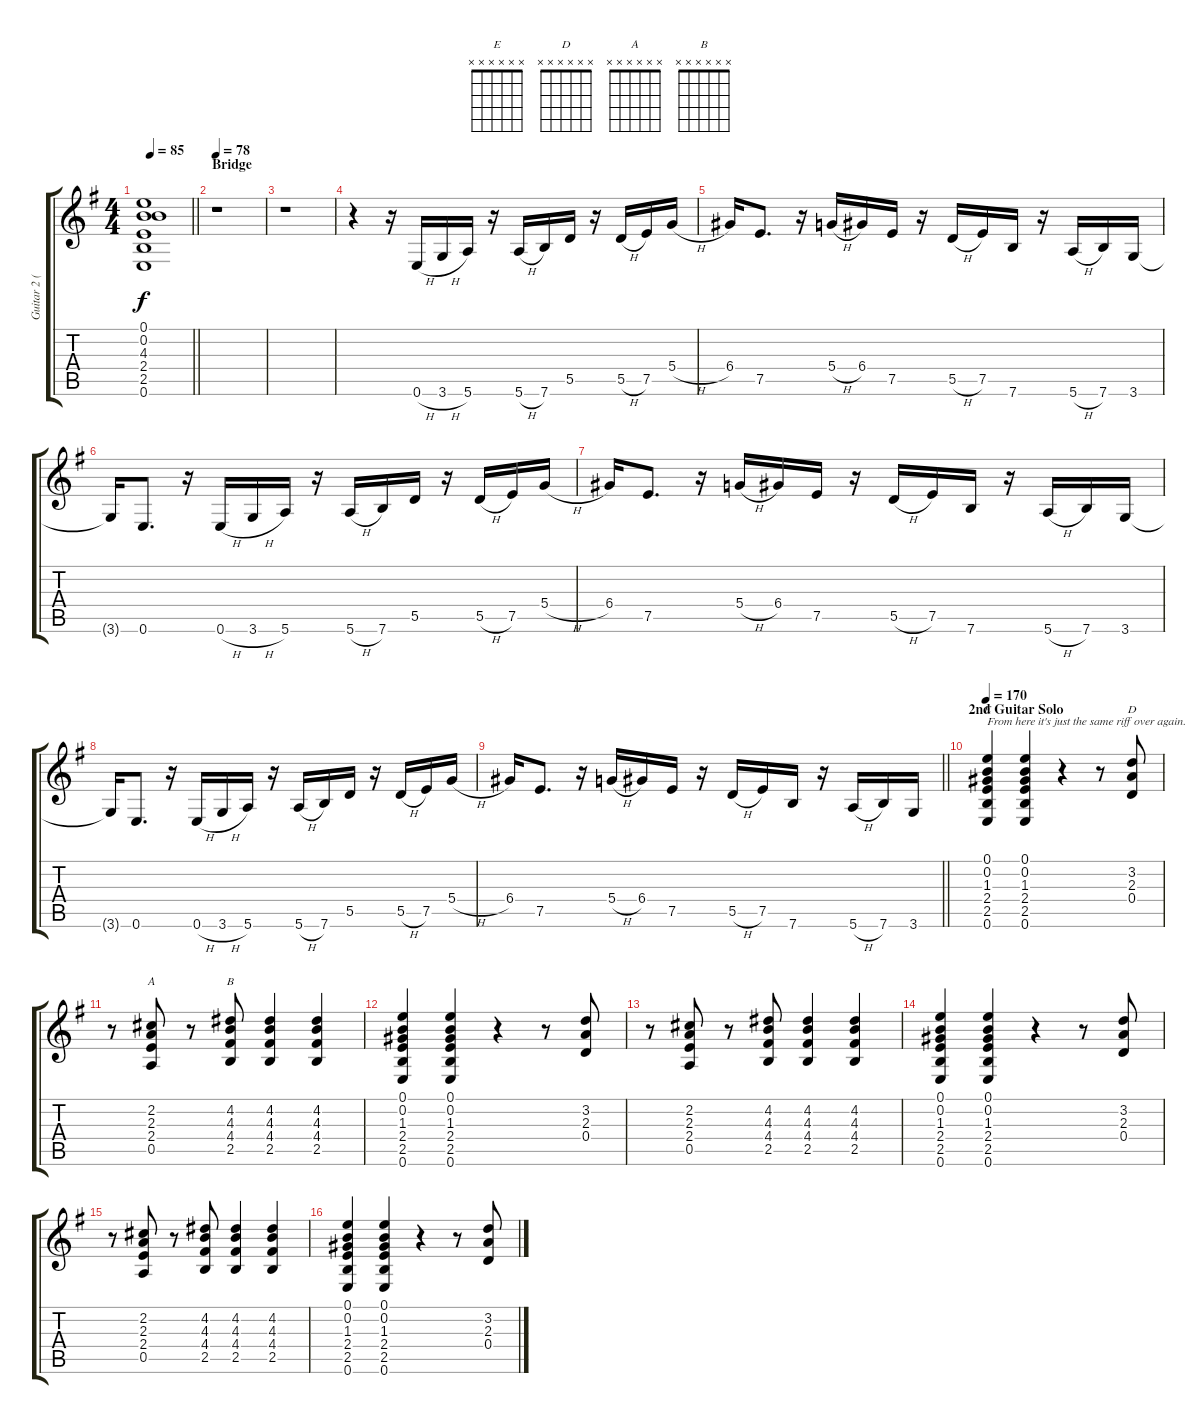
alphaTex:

\track ("Guitar 2 (right)" "Guitar 2 (") {instrument overdrivenguitar}
\staff {score tabs}
\tuning (E4 B3 G3 D3 A2 E2) {hide}
\chord ("E" x x x x x x)
\chord ("D" x x x x x x)
\chord ("A" x x x x x x)
\chord ("B" x x x x x x)
\ts (4 4)
\tempo 85
\clef g2
\barLineRight lightlight
\ks eminor
(0.1{t} 0.2{t} 4.3{t} 2.4{t} 2.5{t} 0.6{t}).1{dy f} |
\section ("" "Bridge")
\tempo 78
r.1 |
r.1 |
r.4 r.16 0.6{h}.16 3.6{h}.16 5.6.16 r.16 5.6{h}.16 7.6.16 5.5.16 r.16 5.5{h}.16 7.5.16 5.4{h}.16 |
6.4.16 7.5.8{d} r.16 5.4{h}.16 6.4.16 7.5.16 r.16 5.5{h}.16 7.5.16 7.6.16 r.16 5.6{h}.16 7.6.16 3.6.16 |
3.6{t}.16 0.6.8{d} r.16 0.6{h}.16 3.6{h}.16 5.6.16 r.16 5.6{h}.16 7.6.16 5.5.16 r.16 5.5{h}.16 7.5.16 5.4{h}.16 |
6.4.16 7.5.8{d} r.16 5.4{h}.16 6.4.16 7.5.16 r.16 5.5{h}.16 7.5.16 7.6.16 r.16 5.6{h}.16 7.6.16 3.6.16 |
3.6{t}.16 0.6.8{d} r.16 0.6{h}.16 3.6{h}.16 5.6.16 r.16 5.6{h}.16 7.6.16 5.5.16 r.16 5.5{h}.16 7.5.16 5.4{h}.16 |
\barLineRight lightlight
6.4.16 7.5.8{d} r.16 5.4{h}.16 6.4.16 7.5.16 r.16 5.5{h}.16 7.5.16 7.6.16 r.16 5.6{h}.16 7.6.16 3.6.16 |
\section ("" "2nd Guitar Solo")
\tempo 170
(0.1 0.2 1.3 2.4 2.5 0.6).4{ch "E" txt "From here it's just the same riff over again."} (0.1 0.2 1.3 2.4 2.5 0.6).4 r.4 r.8 (3.2 2.3 0.4).8{ch "D"} |
r.8 (2.2 2.3 2.4 0.5).8{ch "A"} r.8 (4.2 4.3 4.4 2.5).8{ch "B"} (4.2 4.3 4.4 2.5).4 (4.2 4.3 4.4 2.5).4 |
(0.1 0.2 1.3 2.4 2.5 0.6).4 (0.1 0.2 1.3 2.4 2.5 0.6).4 r.4 r.8 (3.2 2.3 0.4).8 |
r.8 (2.2 2.3 2.4 0.5).8 r.8 (4.2 4.3 4.4 2.5).8 (4.2 4.3 4.4 2.5).4 (4.2 4.3 4.4 2.5).4 |
(0.1 0.2 1.3 2.4 2.5 0.6).4 (0.1 0.2 1.3 2.4 2.5 0.6).4 r.4 r.8 (3.2 2.3 0.4).8 |
r.8 (2.2 2.3 2.4 0.5).8 r.8 (4.2 4.3 4.4 2.5).8 (4.2 4.3 4.4 2.5).4 (4.2 4.3 4.4 2.5).4 |
(0.1 0.2 1.3 2.4 2.5 0.6).4 (0.1 0.2 1.3 2.4 2.5 0.6).4 r.4 r.8 (3.2 2.3 0.4).8
